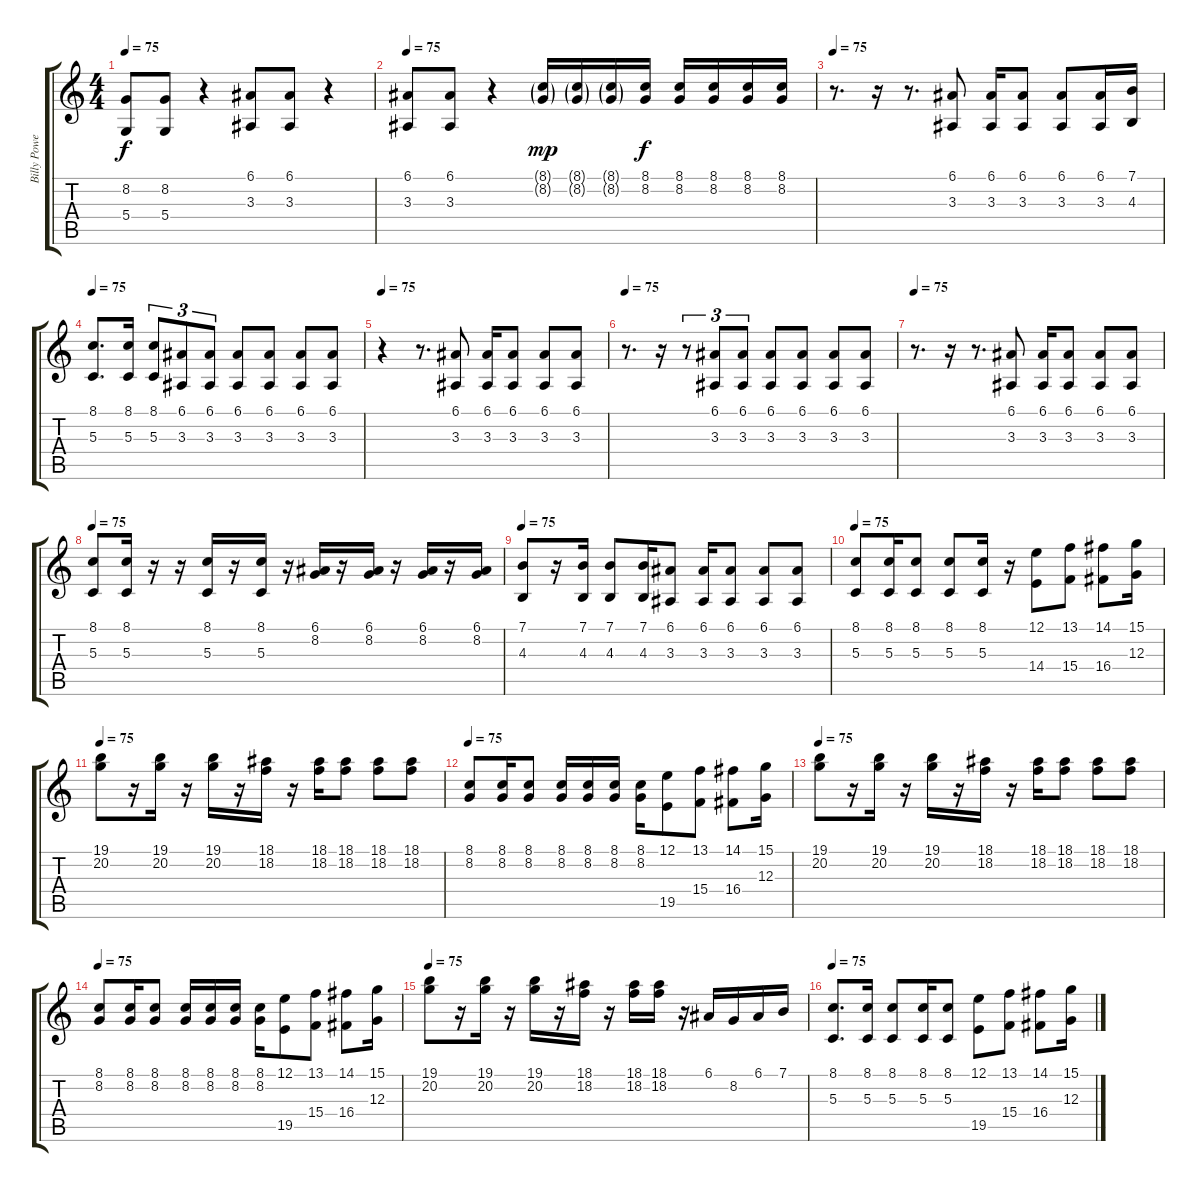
\track ("Billy Powell (keyboard right hand)" "Billy Powe") {instrument acousticgrandpiano}
\staff {score tabs}
\tuning (E4 B3 G3 D3 A2 E2) {hide}
\ts (4 4)
\tempo 75
\clef g2
\ks c
(8.2 5.4).8{dy f} (8.2 5.4).8 r.4 (6.1 3.3).8 (6.1 3.3).8 r.4 |
\tempo 75
(6.1 3.3).8 (6.1 3.3).8 r.4 (8.1{g} 8.2{g}).16{dy mp} (8.1{g} 8.2{g}).16 (8.1{g} 8.2{g}).16 (8.1 8.2).16{dy f} (8.1 8.2).16 (8.1 8.2).16 (8.1 8.2).16 (8.1 8.2).16 |
\tempo 75
r.8{d} r.16 r.8{d} (6.1 3.3).8 (6.1 3.3).16 (6.1 3.3).8 (6.1 3.3).8 (6.1 3.3).16 (7.1 4.3).16 |
\tempo 75
(8.1 5.3).8{d} (8.1 5.3).16 (8.1 5.3).8{tu (3 2)} (6.1 3.3).8{tu (3 2)} (6.1 3.3).8{tu (3 2)} (6.1 3.3).8 (6.1 3.3).8 (6.1 3.3).8 (6.1 3.3).8 |
\tempo 75
r.4 r.8{d} (6.1 3.3).8 (6.1 3.3).16 (6.1 3.3).8 (6.1 3.3).8 (6.1 3.3).8 |
\tempo 75
r.8{d} r.16 r.8{tu (3 2)} (6.1 3.3).8{tu (3 2)} (6.1 3.3).8{tu (3 2)} (6.1 3.3).8 (6.1 3.3).8 (6.1 3.3).8 (6.1 3.3).8 |
\tempo 75
r.8{d} r.16 r.8{d} (6.1 3.3).8 (6.1 3.3).16 (6.1 3.3).8 (6.1 3.3).8 (6.1 3.3).8 |
\tempo 75
(8.1 5.3).8 (8.1 5.3).16 r.16 r.16 (8.1 5.3).16 r.16 (8.1 5.3).16 r.16 (6.1 8.2).16 r.16 (6.1 8.2).16 r.16 (6.1 8.2).16 r.16 (6.1 8.2).16 |
\tempo 75
(7.1 4.3).8 r.16 (7.1 4.3).16 (7.1 4.3).8 (7.1 4.3).16 (6.1 3.3).8 (6.1 3.3).16 (6.1 3.3).8 (6.1 3.3).8 (6.1 3.3).8 |
\tempo 75
(8.1 5.3).8 (8.1 5.3).16 (8.1 5.3).8 (8.1 5.3).8 (8.1 5.3).16 r.16 (12.1 14.4).8 (13.1 15.4).8 (14.1 16.4).8 (15.1 12.3).16 |
\tempo 75
(19.1 20.2).8 r.16 (19.1 20.2).16 r.16 (19.1 20.2).16 r.16 (18.1 18.2).16 r.16 (18.1 18.2).16 (18.1 18.2).8 (18.1 18.2).8 (18.1 18.2).8 |
\tempo 75
(8.1 8.2).8 (8.1 8.2).16 (8.1 8.2).8 (8.1 8.2).16 (8.1 8.2).16 (8.1 8.2).16 (8.1 8.2).16 (12.1 19.5).8 (13.1 15.4).8 (14.1 16.4).8 (15.1 12.3).16 |
\tempo 75
(19.1 20.2).8 r.16 (19.1 20.2).16 r.16 (19.1 20.2).16 r.16 (18.1 18.2).16 r.16 (18.1 18.2).16 (18.1 18.2).8 (18.1 18.2).8 (18.1 18.2).8 |
\tempo 75
(8.1 8.2).8 (8.1 8.2).16 (8.1 8.2).8 (8.1 8.2).16 (8.1 8.2).16 (8.1 8.2).16 (8.1 8.2).16 (12.1 19.5).8 (13.1 15.4).8 (14.1 16.4).8 (15.1 12.3).16 |
\tempo 75
(19.1 20.2).8 r.16 (19.1 20.2).16 r.16 (19.1 20.2).16 r.16 (18.1 18.2).16 r.16 (18.1 18.2).16 (18.1 18.2).16 r.16 6.1.16 8.2.16 6.1.16 7.1.16 |
\tempo 75
(8.1 5.3).8{d} (8.1 5.3).16 (8.1 5.3).8 (8.1 5.3).16 (8.1 5.3).8 (12.1 19.5).8 (13.1 15.4).8 (14.1 16.4).8 (15.1 12.3).16
